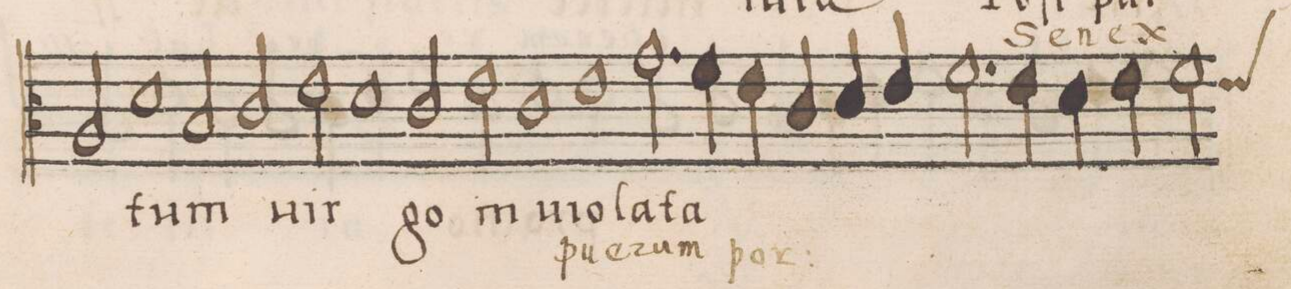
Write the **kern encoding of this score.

**kern	**text	**text
*I"CANTVS	*	*
*clefC3	*	*
*k[]	*	*
*met(C|)	*	*
*M2/1	*	*
2A/	.	.
1d\	-tum	.
=13-	=13-	=13-
2B/	.	.
2c/	.	.
2e\	uir-	.
=14-	=14-	=14-
1d	.	.
2c/	-go	.
2e\	in-	.
=15-	=15-	=15-
1c	-ui-	pu-
1e	-o-	-e-
=16-	=16-	=16-
2.g\	-la-	-rum
4f\	-ta	.
4e\	.	por-
4c/	.	.
4d/	.	.
4e/	.	.
=17-	=17-	=17-
2.f\	.	.
4e\	.	.
4d\	.	.
4e\	.	.
*custos:e	*	*
2f\	.	.
=18-	=18-	=18-
*-	*-	*-
